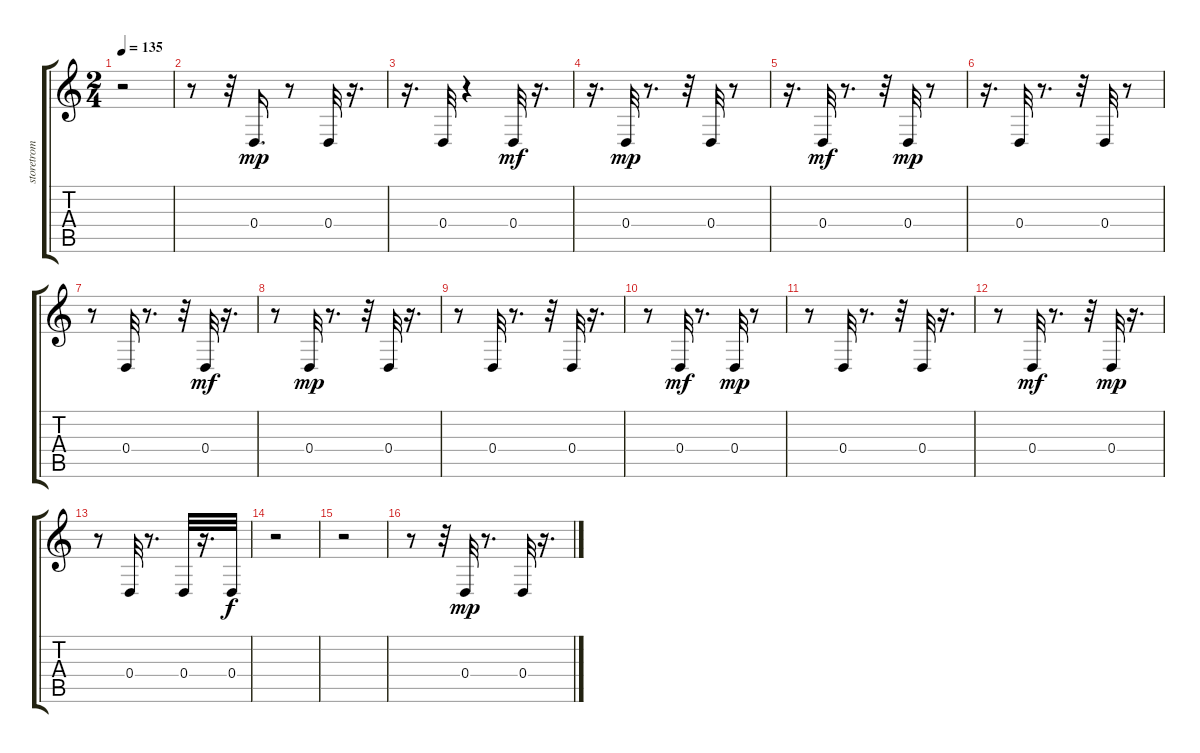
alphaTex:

\track ("storetrom" "storetrom") {instrument acousticgrandpiano}
\staff {score tabs}
\tuning (E4 B3 G3 D3 A2 E2) {hide}
\ts (2 4)
\tempo 135
\clef g2
\ks c
r.2{dy f} |
r.8 r.32 0.4.16{d dy mp} r.8 0.4.32 r.16{d} |
r.16{d} 0.4.32 r.4 0.4.32{dy mf} r.16{d} |
r.16{d} 0.4.32{dy mp} r.8{d} r.32 0.4.32 r.8 |
r.16{d} 0.4.32{dy mf} r.8{d} r.32 0.4.32{dy mp} r.8 |
r.16{d} 0.4.32 r.8{d} r.32 0.4.32 r.8 |
r.8 0.4.32 r.8{d} r.32 0.4.32{dy mf} r.16{d} |
r.8 0.4.32{dy mp} r.8{d} r.32 0.4.32 r.16{d} |
r.8 0.4.32 r.8{d} r.32 0.4.32 r.16{d} |
r.8 0.4.32{dy mf} r.8{d} 0.4.32{dy mp} r.8 |
r.8 0.4.32 r.8{d} r.32 0.4.32 r.16{d} |
r.8 0.4.32{dy mf} r.8{d} r.32 0.4.32{dy mp} r.16{d} |
r.8 0.4.32 r.8{d} 0.4.32 r.16{d} 0.4.32{dy f} |
r.2 |
r.2 |
r.8 r.32 0.4.32{dy mp} r.8{d} 0.4.32 r.16{d}
